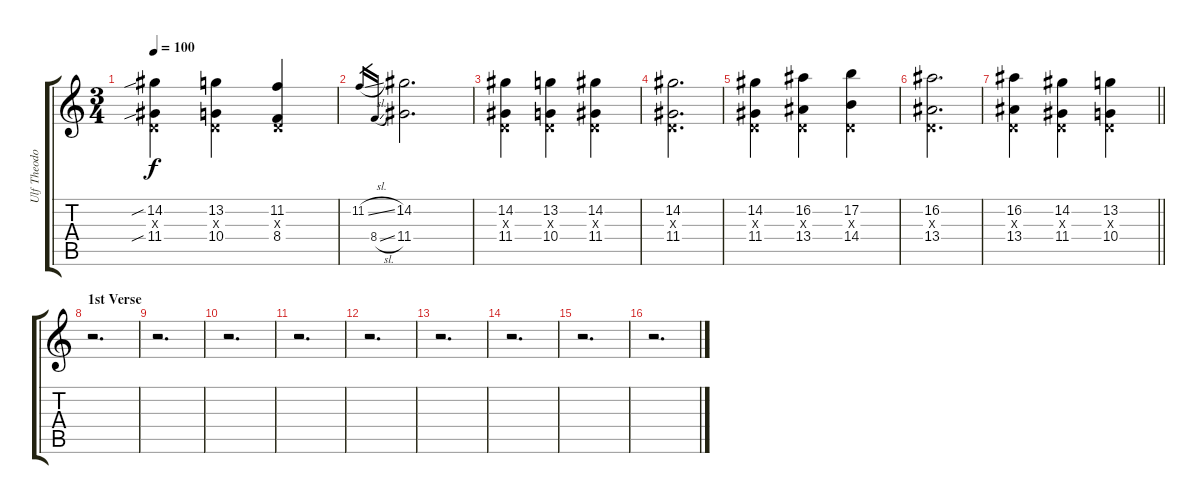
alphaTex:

\track ("Ulf Theodor Schwadorf (Lead Guitar)" "Ulf Theodo") {instrument overdrivenguitar}
\staff {score tabs}
\tuning (B3 Gb3 D3 A2 E2 B1) {hide}
\ts (3 4)
\tempo 100
\clef g2
\ks c
(14.2{sib} 0.3{x} 11.4{sib}).4{dy f} (13.2 0.3{x} 10.4).4 (11.2 0.3{x} 8.4).4 |
11.2{sl}.16{gr} 8.4{sl}.16{gr} (14.2 11.4).2{d} |
(14.2 0.3{x} 11.4).4 (13.2 0.3{x} 10.4).4 (14.2 0.3{x} 11.4).4 |
(14.2 0.3{x} 11.4).2{d} |
(14.2 0.3{x} 11.4).4 (16.2 0.3{x} 13.4).4 (17.2 0.3{x} 14.4).4 |
(16.2 0.3{x} 13.4).2{d} |
\barLineRight lightlight
(16.2 0.3{x} 13.4).4 (14.2 0.3{x} 11.4).4 (13.2 0.3{x} 10.4).4 |
\section ("" "1st Verse")
r.2{d} |
r.2{d} |
r.2{d} |
r.2{d} |
r.2{d} |
r.2{d} |
r.2{d} |
r.2{d} |
r.2{d}
